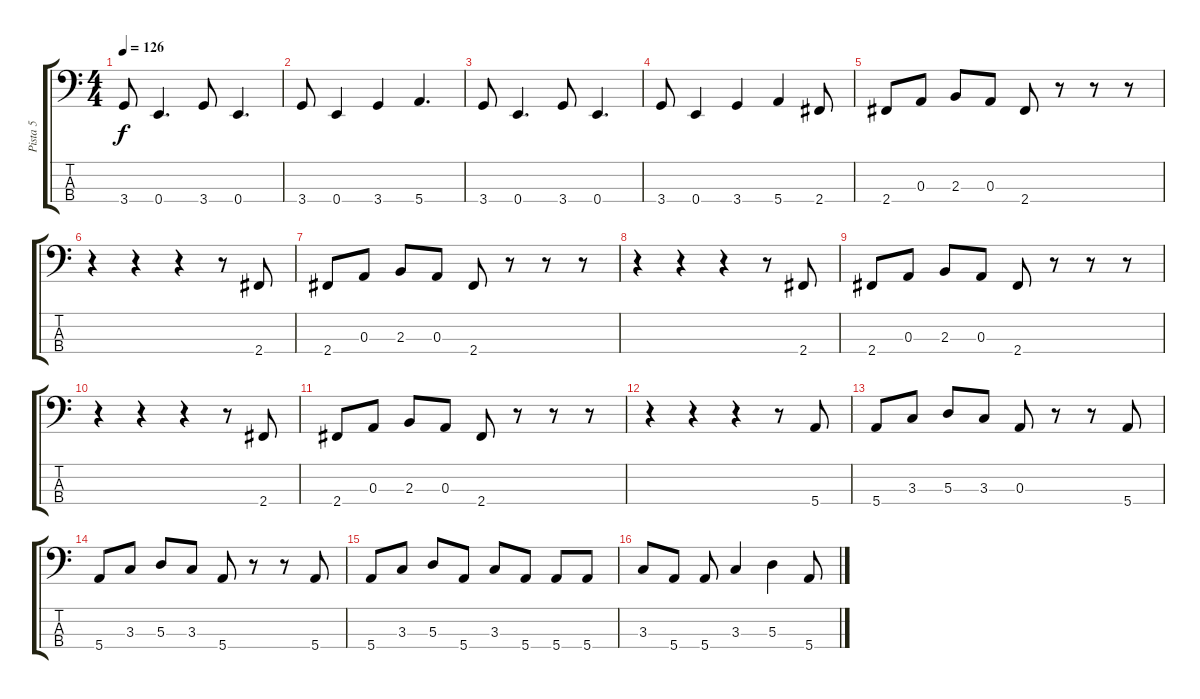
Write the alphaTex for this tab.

\track ("Pista 5" "Pista 5") {instrument electricbassfinger}
\staff {score tabs}
\tuning (G2 D2 A1 E1) {hide}
\ts (4 4)
\tempo 126
\clef f4
\ks c
3.4.8{dy f} 0.4.4{d} 3.4.8 0.4.4{d} |
3.4.8 0.4.4 3.4.4 5.4.4{d} |
3.4.8 0.4.4{d} 3.4.8 0.4.4{d} |
3.4.8 0.4.4 3.4.4 5.4.4 2.4.8 |
2.4.8 0.3.8 2.3.8 0.3.8 2.4.8 r.8 r.8 r.8 |
r.4 r.4 r.4 r.8 2.4.8 |
2.4.8 0.3.8 2.3.8 0.3.8 2.4.8 r.8 r.8 r.8 |
r.4 r.4 r.4 r.8 2.4.8 |
2.4.8 0.3.8 2.3.8 0.3.8 2.4.8 r.8 r.8 r.8 |
r.4 r.4 r.4 r.8 2.4.8 |
2.4.8 0.3.8 2.3.8 0.3.8 2.4.8 r.8 r.8 r.8 |
r.4 r.4 r.4 r.8 5.4.8 |
5.4.8 3.3.8 5.3.8 3.3.8 0.3.8 r.8 r.8 5.4.8 |
5.4.8 3.3.8 5.3.8 3.3.8 5.4.8 r.8 r.8 5.4.8 |
5.4.8 3.3.8 5.3.8 5.4.8 3.3.8 5.4.8 5.4.8 5.4.8 |
3.3.8 5.4.8 5.4.8 3.3.4 5.3.4 5.4.8
